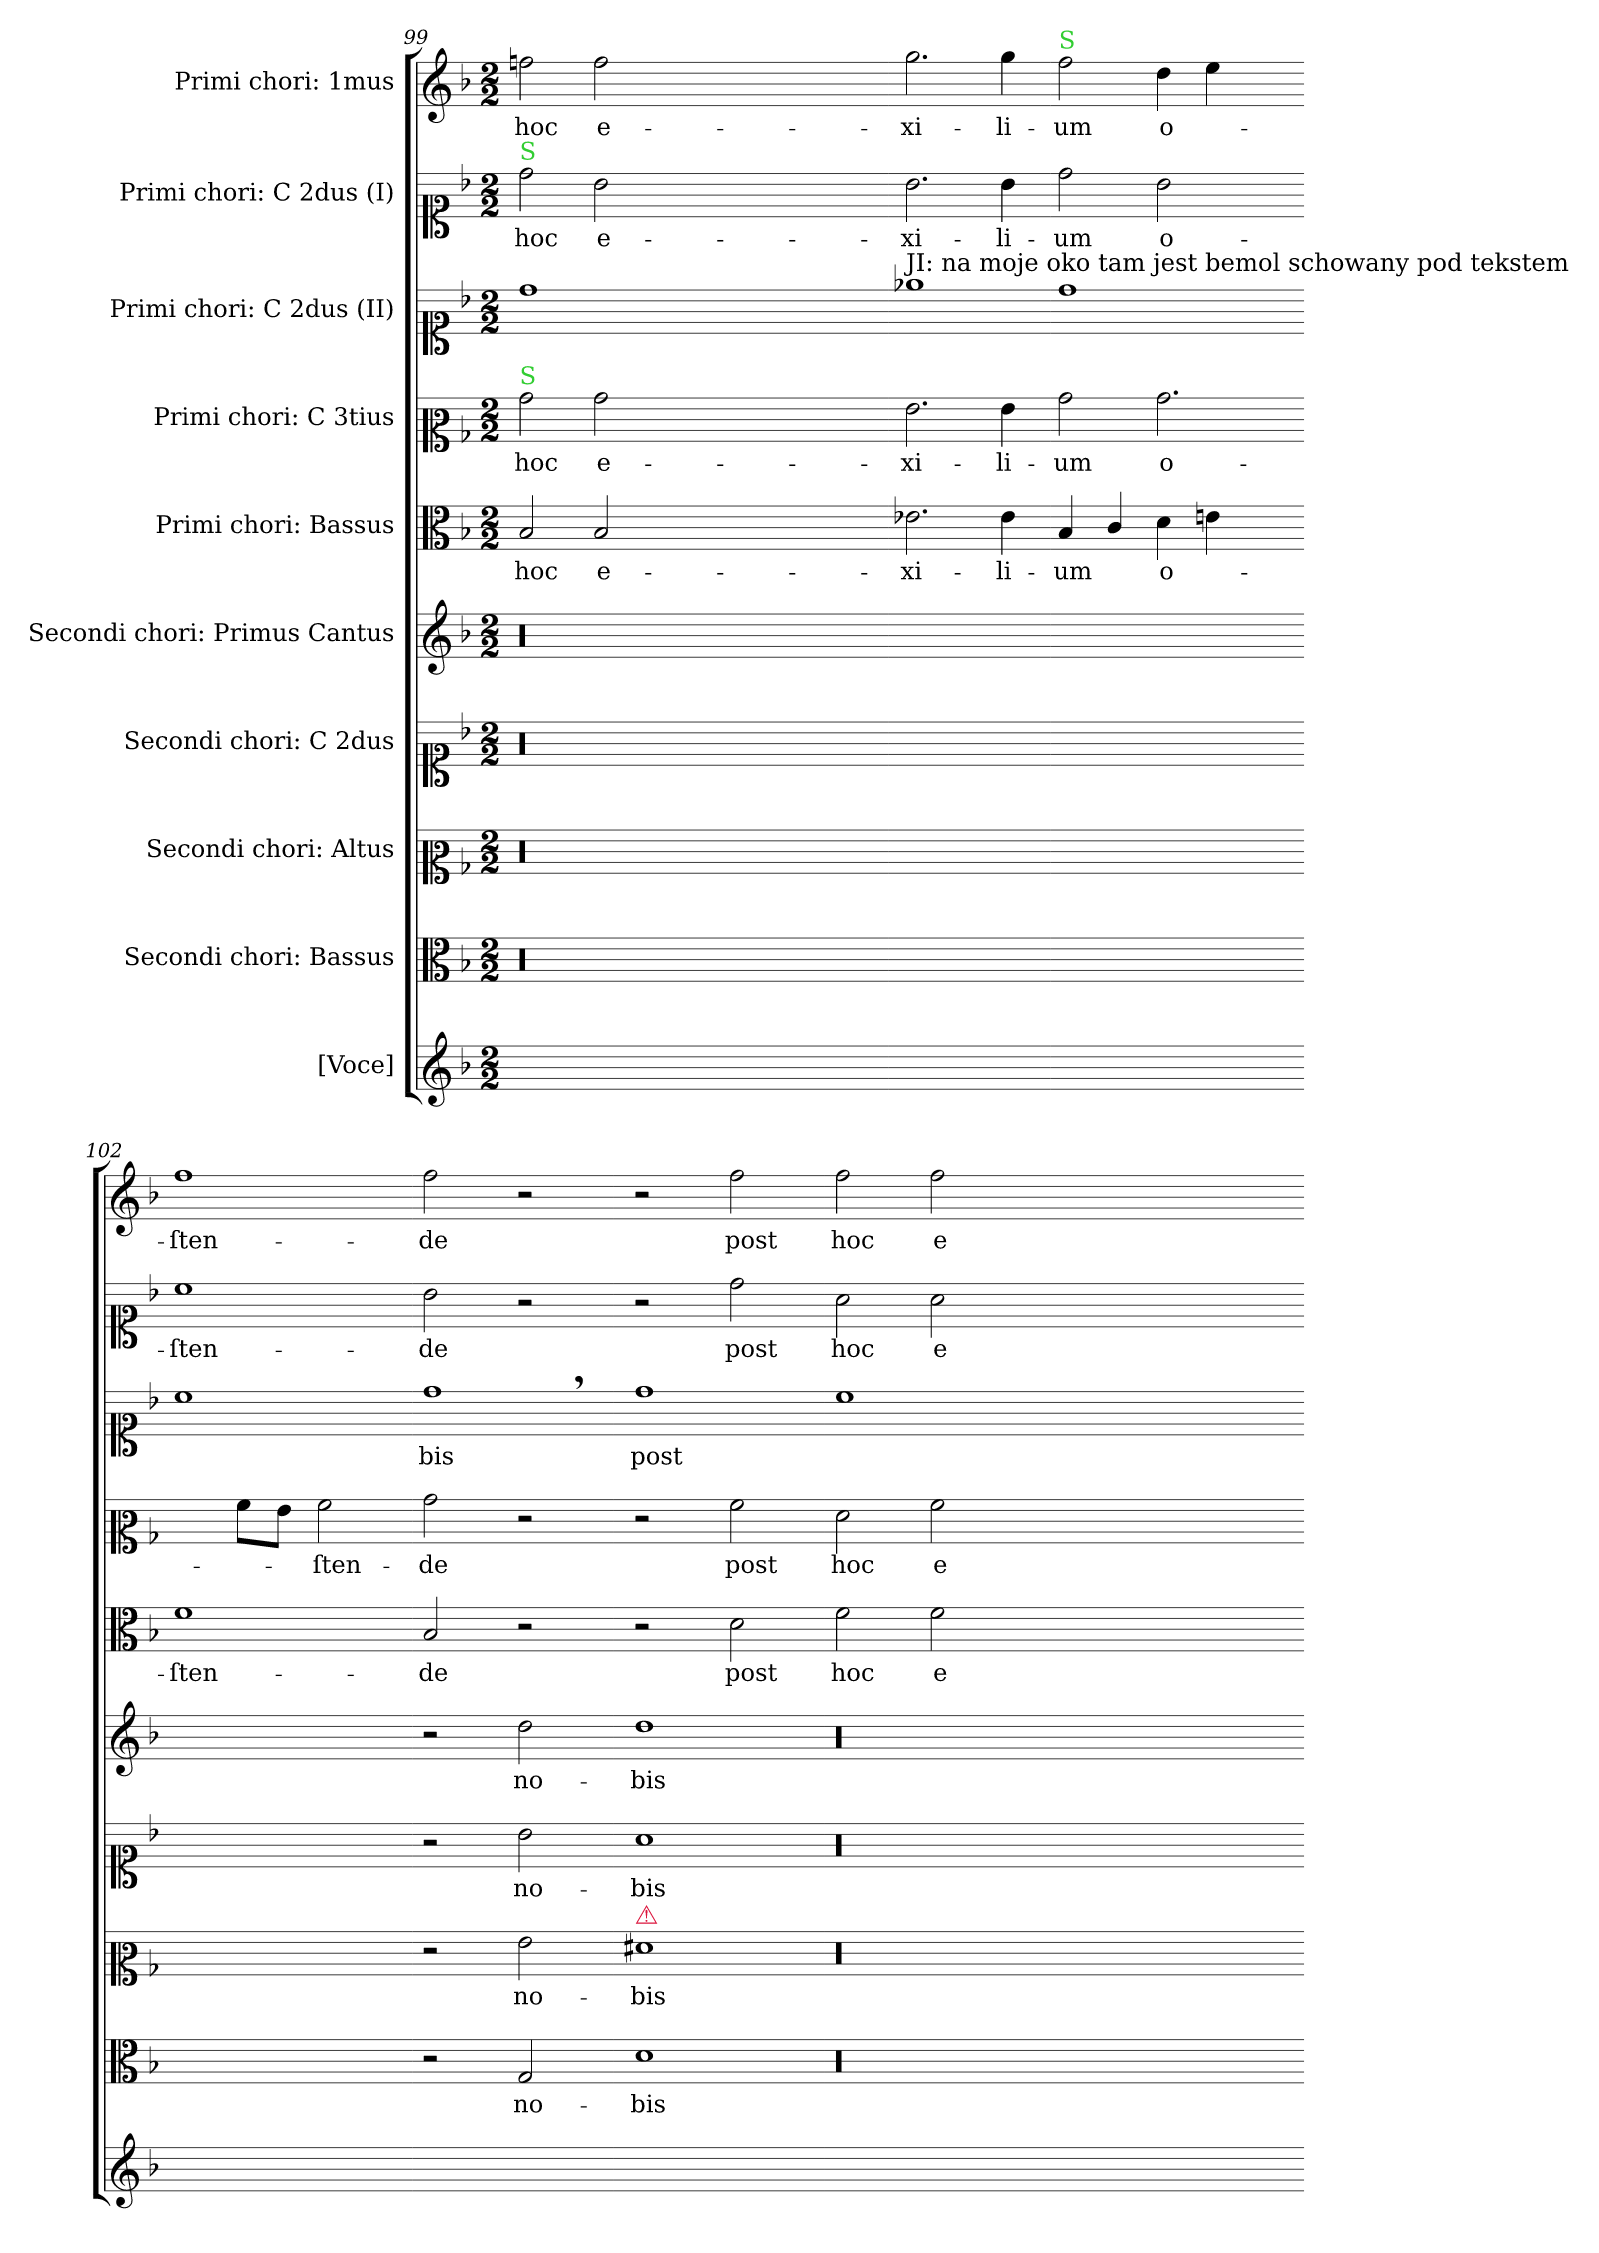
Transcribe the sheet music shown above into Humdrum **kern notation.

**kern	**kern	**text	**kern	**text	**kern	**text	**kern	**text	**kern	**text	**kern	**text	**kern	**text	**kern	**text	**kern	**text
*part10	*part9	*part9	*part8	*part8	*part7	*part7	*part6	*part6	*part5	*part5	*part4	*part4	*part3	*part3	*part2	*part2	*part1	*part1
*staff10	*staff9	*staff9	*staff8	*staff8	*staff7	*staff7	*staff6	*staff6	*staff5	*staff5	*staff4	*staff4	*staff3	*staff3	*staff2	*staff2	*staff1	*staff1
*I"[Voce]	*I"Secondi chori: Bassus	*	*I"Secondi chori: Altus	*	*I"Secondi chori: C 2dus	*	*I"Secondi chori: Primus Cantus	*	*I"Primi chori: Bassus	*	*I"Primi chori: C 3tius	*	*I"Primi chori: C 2dus (II)	*	*I"Primi chori: C 2dus (I)	*	*I"Primi chori: 1mus	*
*clefG2	*clefC3	*	*clefC2	*	*clefC1	*	*clefG2	*	*clefC3	*	*clefC2	*	*clefC1	*	*clefC1	*	*clefG2	*
*k[b-]	*k[b-]	*	*k[b-]	*	*k[b-]	*	*k[b-]	*	*k[b-]	*	*k[b-]	*	*k[b-]	*	*k[b-]	*	*k[b-]	*
*M2/2	*M2/2	*	*M2/2	*	*M2/2	*	*M2/2	*	*M2/2	*	*M2/2	*	*M2/2	*	*M2/2	*	*M2/2	*
=99	=99	=99	=99	=99	=99	=99	=99	=99	=99	=99	=99	=99	=99	=99	=99	=99	=99	=99
!	!	!	!	!	!	!	!	!	!	!	!	!	!	!	!LO:TX:a:color=limegreen:t=S	!	!	!
!	!	!	!	!	!	!	!	!	!	!	!LO:TX:a:color=limegreen:t=S	!	!	!	!	!	!	!
1ryy	00r	.	00r	.	00r	.	00r	.	2B-/	hoc	2b-\	hoc	1dd\	.	2dd\	hoc	2ffn\	hoc
.	.	.	.	.	.	.	.	.	2B-/	e-	2b-\	e-	.	.	2b-\	e-	2ff\	e-
0.ryy	.	.	.	.	.	.	.	.	0.ryy	.	0.ryy	.	0.ryy	.	0.ryy	.	0.ryy	.
=100-	=100-	=100-	=100-	=100-	=100-	=100-	=100-	=100-	=100-	=100-	=100-	=100-	=100-	=100-	=100-	=100-	=100-	=100-
!	!	!	!	!	!	!	!	!	!	!	!	!	!LO:TX:a:t=JI&colon; na moje oko tam jest bemol schowany pod tekstem	!	!	!	!	!
1ryy	1ryy	.	1ryy	.	1ryy	.	1ryy	.	2.e-X\	-xi-	2.g\	-xi-	1ee-X\	.	2.b-\	-xi-	2.gg\	-xi-
.	.	.	.	.	.	.	.	.	4e-\	-li-	4g\	-li-	.	.	4b-\	-li-	4gg\	-li-
=101-	=101-	=101-	=101-	=101-	=101-	=101-	=101-	=101-	=101-	=101-	=101-	=101-	=101-	=101-	=101-	=101-	=101-	=101-
!	!	!	!	!	!	!	!	!	!	!	!	!	!	!	!	!	!LO:TX:a:color=limegreen:t=S	!
1ryy	1ryy	.	1ryy	.	1ryy	.	1ryy	.	4B-/	-um	2b-\	-um	1dd\	.	2dd\	-um	2ff\	-um
.	.	.	.	.	.	.	.	.	4c/	.	.	.	.	.	.	.	.	.
.	.	.	.	.	.	.	.	.	4d\	o-	2.b-\	o-	.	.	2b-\	o-	4dd\	o-
.	.	.	.	.	.	.	.	.	4en\	.	.	.	.	.	.	.	4ee\	.
4ryy	4ryy	.	4ryy	.	4ryy	.	4ryy	.	4ryy	.	.	.	4ryy	.	4ryy	.	4ryy	.
=102-	=102-	=102-	=102-	=102-	=102-	=102-	=102-	=102-	=102-	=102-	=102-	=102-	=102-	=102-	=102-	=102-	=102-	=102-
1ryy	1ryy	.	1ryy	.	1ryy	.	1ryy	.	1f\	-ſten-	4ryy	.	1cc\	.	1cc\	-ſten-	1ff\	-ſten-
.	.	.	.	.	.	.	.	.	.	.	8a\L	.	.	.	.	.	.	.
.	.	.	.	.	.	.	.	.	.	.	8g\J	.	.	.	.	.	.	.
.	.	.	.	.	.	.	.	.	.	.	2a\	-ſten-	.	.	.	.	.	.
=103-	=103-	=103-	=103-	=103-	=103-	=103-	=103-	=103-	=103-	=103-	=103-	=103-	=103-	=103-	=103-	=103-	=103-	=103-
1ryy	2r	.	2r	.	2r	.	2r	.	2B-/	-de	2b-\	-de	1dd,<\	-bis	2b-\	-de	2ff\	-de
.	2G/	no-	2g\	no-	2b-\	no-	2dd\	no-	2r	.	2r	.	.	.	2r	.	2r	.
=104-	=104-	=104-	=104-	=104-	=104-	=104-	=104-	=104-	=104-	=104-	=104-	=104-	=104-	=104-	=104-	=104-	=104-	=104-
!	!	!	!LO:TX:a:color=crimson:t=⚠	!	!	!	!	!	!	!	!	!	!	!	!	!	!	!
1ryy	1d\	-bis	1f#X\	-bis	1a\	-bis	1dd\	-bis	2r	.	2r	.	1dd\	post	2r	.	2r	.
.	.	.	.	.	.	.	.	.	2d\	post	2a\	post	.	.	2dd\	post	2ff\	post
=105-	=105-	=105-	=105-	=105-	=105-	=105-	=105-	=105-	=105-	=105-	=105-	=105-	=105-	=105-	=105-	=105-	=105-	=105-
1ryy	00r	.	00r	.	00r	.	00r	.	2f\	hoc	2f\	hoc	1cc\	.	2a\	hoc	2ff\	hoc
.	.	.	.	.	.	.	.	.	2f\	e-	2a\	e-	.	.	2a\	e-	2ff\	e-
0.ryy	.	.	.	.	.	.	.	.	0.ryy	.	0.ryy	.	0.ryy	.	0.ryy	.	0.ryy	.
=-	=-	=-	=-	=-	=-	=-	=-	=-	=-	=-	=-	=-	=-	=-	=-	=-	=-	=-
*-	*-	*-	*-	*-	*-	*-	*-	*-	*-	*-	*-	*-	*-	*-	*-	*-	*-	*-
